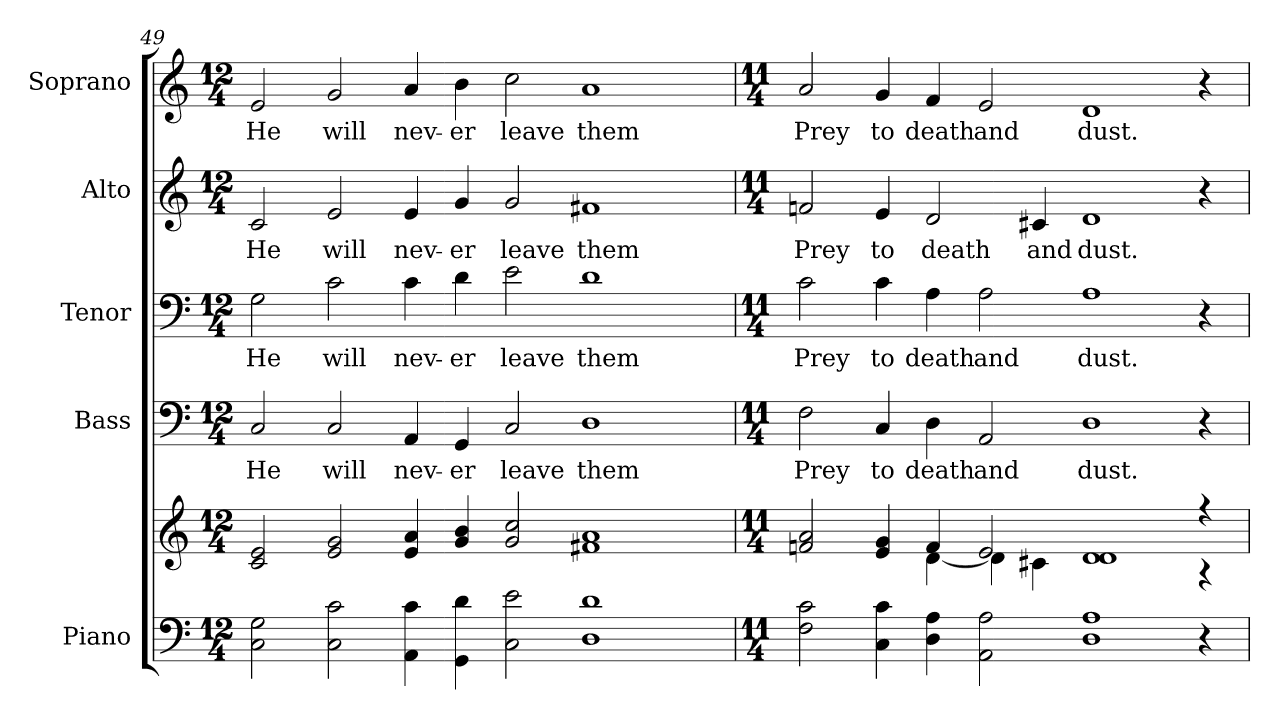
**kern	**kern	**kern	**text	**kern	**text	**kern	**text	**kern	**text
*part5	*part5	*part4	*part4	*part3	*part3	*part2	*part2	*part1	*part1
*staff6	*staff5	*staff4	*staff4	*staff3	*staff3	*staff2	*staff2	*staff1	*staff1
*I"Piano	*	*I"Bass	*	*I"Tenor	*	*I"Alto	*	*I"Soprano	*
*I'Pno.	*	*I'B.	*	*I'T.	*	*I'A.	*	*I'S.	*
!!LO:PB:g=z
*clefF4	*clefG2	*clefF4	*	*clefF4	*	*clefG2	*	*clefG2	*
*k[]	*k[]	*k[]	*	*k[]	*	*k[]	*	*k[]	*
*C:	*C:	*C:	*	*C:	*	*C:	*	*C:	*
*M12/4	*M12/4	*M12/4	*	*M12/4	*	*M12/4	*	*M12/4	*
=49	=49	=49	=49	=49	=49	=49	=49	=49	=49
*	*^	*	*	*	*	*	*	*	*
!	!	!	!	!LO:LY:b:color=#000000	!	!	!	!	!	!
!	!	!	!	!	!	!LO:LY:b:color=#000000	!	!	!	!
!	!	!	!	!	!	!	!	!LO:LY:b:color=#000000	!	!
!	!	!	!	!	!	!	!	!	!	!LO:LY:b:color=#000000
2Ci\ 2Gi	2ci/ 2ei	2ryy	2Ci/	He	2Gi\	He	2ci/	He	2ei/	He
!	!	!	!	!LO:LY:b:color=#000000	!	!	!	!	!	!
!	!	!	!	!	!	!LO:LY:b:color=#000000	!	!	!	!
!	!	!	!	!	!	!	!	!LO:LY:b:color=#000000	!	!
!	!	!	!	!	!	!	!	!	!	!LO:LY:b:color=#000000
2Ci\ 2ci	2ei/ 2gi	1ryy	2Ci/	will	2ci\	will	2ei/	will	2gi/	will
!	!	!	!	!LO:LY:b:color=#000000	!	!	!	!	!	!
!	!	!	!	!	!	!LO:LY:b:color=#000000	!	!	!	!
!	!	!	!	!	!	!	!	!LO:LY:b:color=#000000	!	!
!	!	!	!	!	!	!	!	!	!	!LO:LY:b:color=#000000
4AAi\ 4ci	4ei/ 4ai	.	4AAi/	nev-	4ci\	nev-	4ei/	nev-	4ai/	nev-
!	!	!	!	!LO:LY:b:color=#000000	!	!	!	!	!	!
!	!	!	!	!	!	!LO:LY:b:color=#000000	!	!	!	!
!	!	!	!	!	!	!	!	!LO:LY:b:color=#000000	!	!
!	!	!	!	!	!	!	!	!	!	!LO:LY:b:color=#000000
4GGi\ 4di	4gi/ 4bi	.	4GGi/	-er	4di\	-er	4gi/	-er	4bi\	-er
!	!	!	!	!LO:LY:b:color=#000000	!	!	!	!	!	!
!	!	!	!	!	!	!LO:LY:b:color=#000000	!	!	!	!
!	!	!	!	!	!	!	!	!LO:LY:b:color=#000000	!	!
!	!	!	!	!	!	!	!	!	!	!LO:LY:b:color=#000000
2Ci\ 2ei	2gi/ 2cci	1ryy	2Ci/	leave	2ei\	leave	2gi/	leave	2cci\	leave
!	!	!	!	!LO:LY:b:color=#000000	!	!	!	!	!	!
!	!	!	!	!	!	!LO:LY:b:color=#000000	!	!	!	!
!	!	!	!	!	!	!	!	!LO:LY:b:color=#000000	!	!
!	!	!	!	!	!	!	!	!	!	!LO:LY:b:color=#000000
1Di 1di	1f#Xi 1ai	.	1Di	them	1di	them	1f#Xi	them	1ai	them
.	.	2ryy	.	.	.	.	.	.	.	.
!!LO:PB:g=z
=50	=50	=50	=50	=50	=50	=50	=50	=50	=50	=50
*M11/4	*M11/4	*	*M11/4	*	*M11/4	*	*M11/4	*	*M11/4	*
!	!	!	!	!LO:LY:b:color=#000000	!	!	!	!	!	!
!	!	!	!	!	!	!LO:LY:b:color=#000000	!	!	!	!
!	!	!	!	!	!	!	!	!LO:LY:b:color=#000000	!	!
!	!	!	!	!	!	!	!	!	!	!LO:LY:b:color=#000000
2Fi\ 2ci	2fni/ 2ai	2ryy	2Fi\	Prey	2ci\	Prey	2fni/	Prey	2ai/	Prey
!	!	!	!	!LO:LY:b:color=#000000	!	!	!	!	!	!
!	!	!	!	!	!	!LO:LY:b:color=#000000	!	!	!	!
!	!	!	!	!	!	!	!	!LO:LY:b:color=#000000	!	!
!	!	!	!	!	!	!	!	!	!	!LO:LY:b:color=#000000
4Ci\ 4ci	4ei/ 4gi	4ryy	4Ci/	to	4ci\	to	4ei/	to	4gi/	to
!	!	!	!	!LO:LY:b:color=#000000	!	!	!	!	!	!
!	!	!	!	!	!	!LO:LY:b:color=#000000	!	!	!	!
!	!	!	!	!	!	!	!	!LO:LY:b:color=#000000	!	!
!	!	!	!	!	!	!	!	!	!	!LO:LY:b:color=#000000
4Di\ 4Ai	4fi/	[<4di\	4Di\	death	4Ai\	death	2di/	death	4fi/	death
!	!	!	!	!LO:LY:b:color=#000000	!	!	!	!	!	!
!	!	!	!	!	!	!LO:LY:b:color=#000000	!	!	!	!
!	!	!	!	!	!	!	!	!	!	!LO:LY:b:color=#000000
2AAi\ 2Ai	2ei/	4di\]	2AAi/	and	2Ai\	and	.	.	2ei/	and
!	!	!	!	!	!	!	!	!LO:LY:b:color=#000000	!	!
.	.	4c#Xi\	.	.	.	.	4c#Xi/	and	.	.
!	!	!	!	!LO:LY:b:color=#000000	!	!	!	!	!	!
!	!	!	!	!	!	!LO:LY:b:color=#000000	!	!	!	!
!	!	!	!	!	!	!	!	!LO:LY:b:color=#000000	!	!
!	!	!	!	!	!	!	!	!	!	!LO:LY:b:color=#000000
1Di 1Ai	1di 1di	1ryy	1Di	dust.	1Ai	dust.	1di	dust.	1di	dust.
4r	4r	4r	4r	.	4r	.	4r	.	4r	.
*	*v	*v	*	*	*	*	*	*	*	*
=	=	=	=	=	=	=	=	=	=
*-	*-	*-	*-	*-	*-	*-	*-	*-	*-
